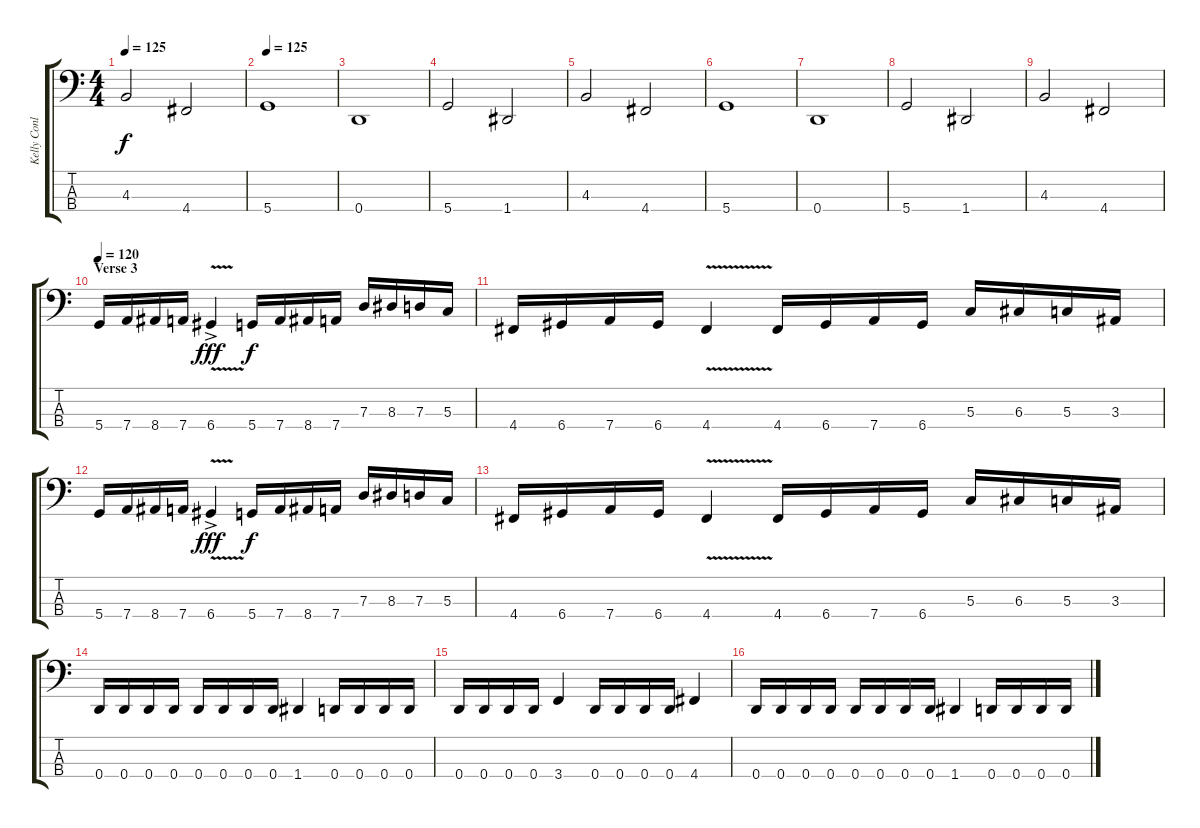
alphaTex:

\track ("Kelly Conlon" "Kelly Conl") {instrument electricbasspick}
\staff {score tabs}
\tuning (F2 C2 G1 D1) {hide}
\ts (4 4)
\tempo 125
\clef f4
\ks c
4.3.2{dy f} 4.4.2 |
\tempo 125
5.4.1 |
0.4.1 |
5.4.2 1.4.2 |
4.3.2 4.4.2 |
5.4.1 |
0.4.1 |
5.4.2 1.4.2 |
4.3.2 4.4.2 |
\section ("" "Verse 3")
\tempo 120
5.4.16 7.4.16 8.4.16 7.4.16 6.4{v ac}.4{dy fff} 5.4.16{dy f} 7.4.16 8.4.16 7.4.16 7.3.16 8.3.16 7.3.16 5.3.16 |
4.4.16 6.4.16 7.4.16 6.4.16 4.4{v}.4 4.4.16 6.4.16 7.4.16 6.4.16 5.3.16 6.3.16 5.3.16 3.3.16 |
5.4.16 7.4.16 8.4.16 7.4.16 6.4{v ac}.4{dy fff} 5.4.16{dy f} 7.4.16 8.4.16 7.4.16 7.3.16 8.3.16 7.3.16 5.3.16 |
4.4.16 6.4.16 7.4.16 6.4.16 4.4{v}.4 4.4.16 6.4.16 7.4.16 6.4.16 5.3.16 6.3.16 5.3.16 3.3.16 |
0.4.16 0.4.16 0.4.16 0.4.16 0.4.16 0.4.16 0.4.16 0.4.16 1.4.4 0.4.16 0.4.16 0.4.16 0.4.16 |
0.4.16 0.4.16 0.4.16 0.4.16 3.4.4 0.4.16 0.4.16 0.4.16 0.4.16 4.4.4 |
0.4.16 0.4.16 0.4.16 0.4.16 0.4.16 0.4.16 0.4.16 0.4.16 1.4.4 0.4.16 0.4.16 0.4.16 0.4.16
